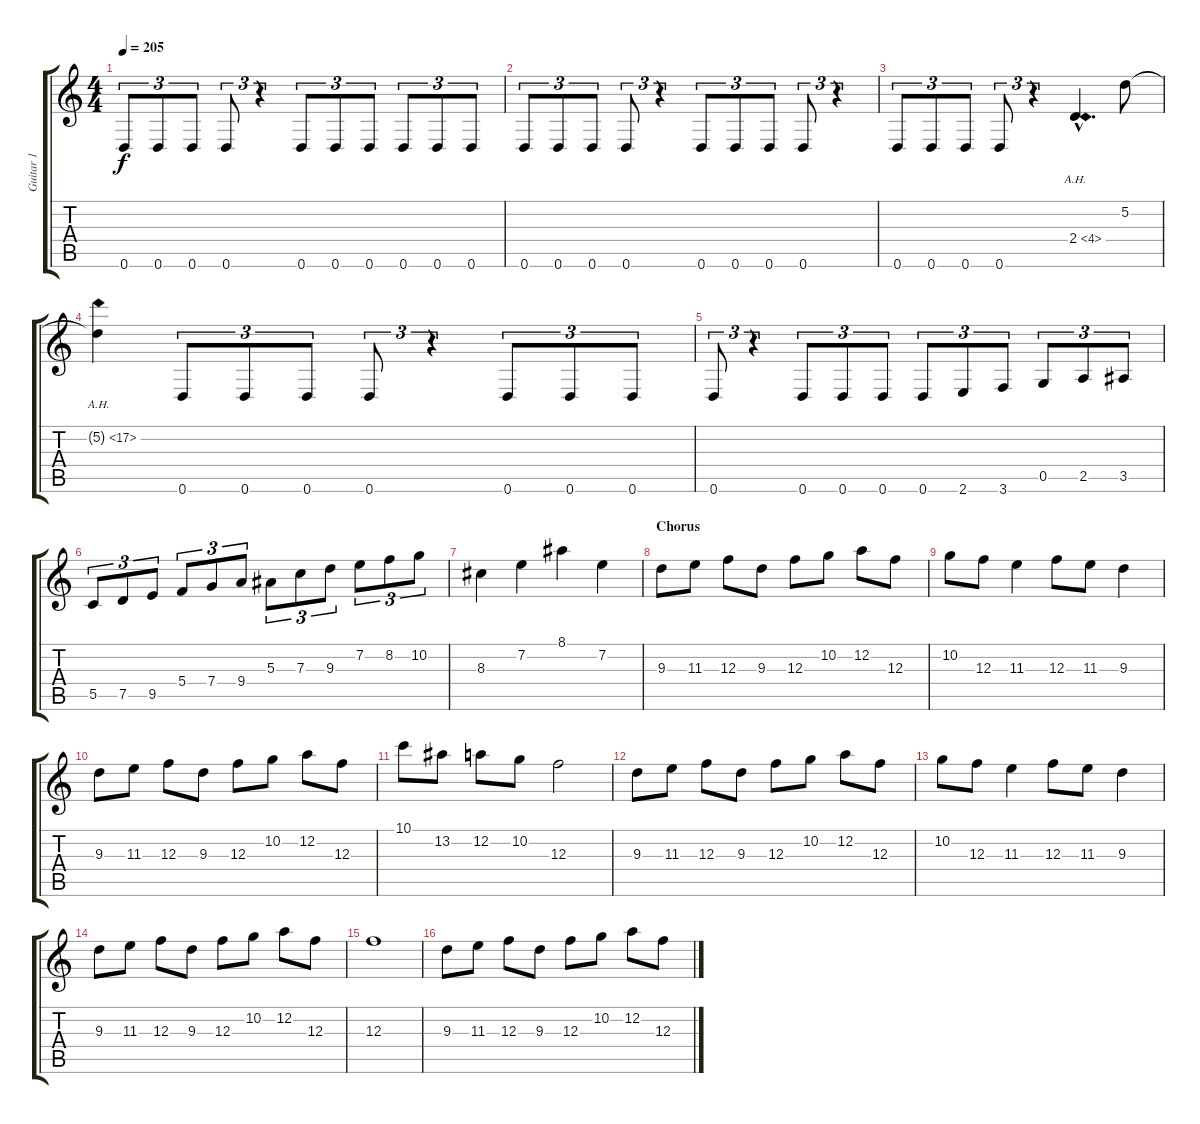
\track ("Guitar 1" "Guitar 1") {instrument distortionguitar}
\staff {score tabs}
\tuning (D4 A3 F3 C3 G2 D2) {hide}
\ts (4 4)
\tempo 205
\clef g2
\ks c
0.6.8{tu (3 2) dy f} 0.6.8{tu (3 2)} 0.6.8{tu (3 2)} 0.6.8{tu (3 2)} r.4{tu (3 2)} 0.6.8{tu (3 2)} 0.6.8{tu (3 2)} 0.6.8{tu (3 2)} 0.6.8{tu (3 2)} 0.6.8{tu (3 2)} 0.6.8{tu (3 2)} |
0.6.8{tu (3 2)} 0.6.8{tu (3 2)} 0.6.8{tu (3 2)} 0.6.8{tu (3 2)} r.4{tu (3 2)} 0.6.8{tu (3 2)} 0.6.8{tu (3 2)} 0.6.8{tu (3 2)} 0.6.8{tu (3 2)} r.4{tu (3 2)} |
0.6.8{tu (3 2)} 0.6.8{tu (3 2)} 0.6.8{tu (3 2)} 0.6.8{tu (3 2)} r.4{tu (3 2)} 2.4{ah 2 hac}.4{d} 5.2.8 |
5.2{ah 12 t}.4 0.6.8{tu (3 2)} 0.6.8{tu (3 2)} 0.6.8{tu (3 2)} 0.6.8{tu (3 2)} r.4{tu (3 2)} 0.6.8{tu (3 2)} 0.6.8{tu (3 2)} 0.6.8{tu (3 2)} |
0.6.8{tu (3 2)} r.4{tu (3 2)} 0.6.8{tu (3 2)} 0.6.8{tu (3 2)} 0.6.8{tu (3 2)} 0.6.8{tu (3 2)} 2.6.8{tu (3 2)} 3.6.8{tu (3 2)} 0.5.8{tu (3 2)} 2.5.8{tu (3 2)} 3.5.8{tu (3 2)} |
5.5.8{tu (3 2)} 7.5.8{tu (3 2)} 9.5.8{tu (3 2)} 5.4.8{tu (3 2)} 7.4.8{tu (3 2)} 9.4.8{tu (3 2)} 5.3.8{tu (3 2)} 7.3.8{tu (3 2)} 9.3.8{tu (3 2)} 7.2.8{tu (3 2)} 8.2.8{tu (3 2)} 10.2.8{tu (3 2)} |
8.3.4 7.2.4 8.1.4 7.2.4 |
\section ("" "Chorus")
9.3.8 11.3.8 12.3.8 9.3.8 12.3.8 10.2.8 12.2.8 12.3.8 |
10.2.8 12.3.8 11.3.4 12.3.8 11.3.8 9.3.4 |
9.3.8 11.3.8 12.3.8 9.3.8 12.3.8 10.2.8 12.2.8 12.3.8 |
10.1.8 13.2.8 12.2.8 10.2.8 12.3.2 |
9.3.8 11.3.8 12.3.8 9.3.8 12.3.8 10.2.8 12.2.8 12.3.8 |
10.2.8 12.3.8 11.3.4 12.3.8 11.3.8 9.3.4 |
9.3.8 11.3.8 12.3.8 9.3.8 12.3.8 10.2.8 12.2.8 12.3.8 |
12.3.1 |
9.3.8 11.3.8 12.3.8 9.3.8 12.3.8 10.2.8 12.2.8 12.3.8
